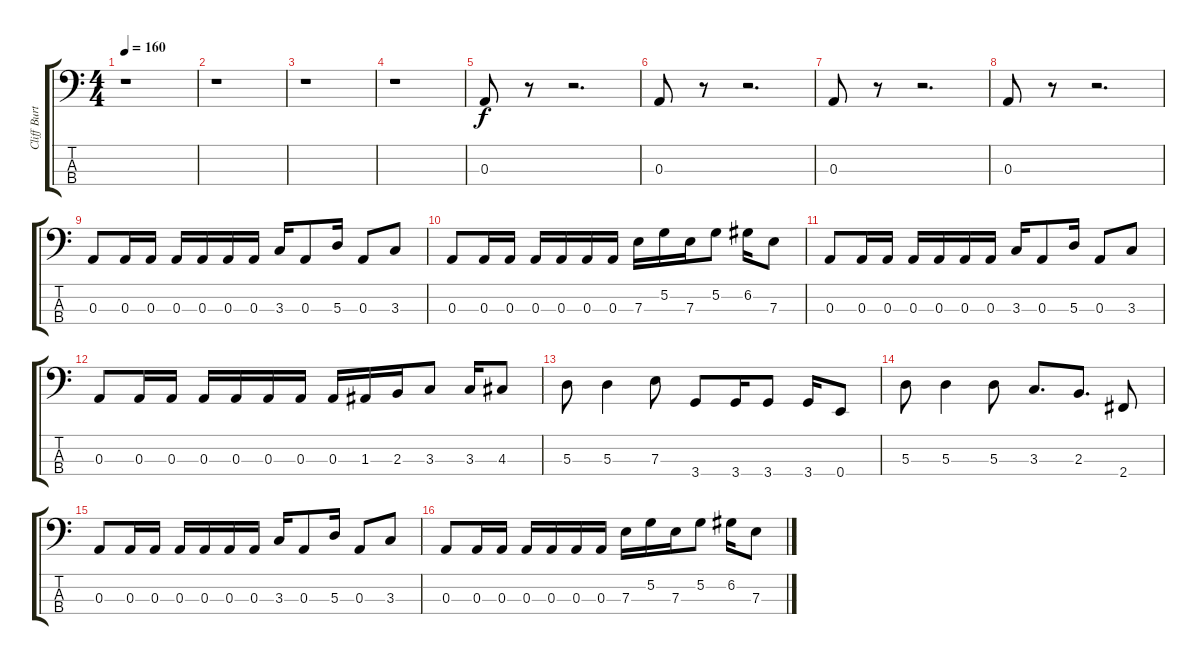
\track ("Cliff Burton" "Cliff Burt") {instrument electricbassfinger}
\staff {score tabs}
\tuning (G2 D2 A1 E1) {hide}
\ts (4 4)
\tempo 160
\clef f4
\ks c
r.1{dy f} |
r.1 |
r.1 |
r.1 |
0.3.8 r.8 r.2{d} |
0.3.8 r.8 r.2{d} |
0.3.8 r.8 r.2{d} |
0.3.8 r.8 r.2{d} |
0.3.8 0.3.16 0.3.16 0.3.16 0.3.16 0.3.16 0.3.16 3.3.16 0.3.8 5.3.16 0.3.8 3.3.8 |
0.3.8 0.3.16 0.3.16 0.3.16 0.3.16 0.3.16 0.3.16 7.3.16 5.2.16 7.3.16 5.2.8 6.2.16 7.3.8 |
0.3.8 0.3.16 0.3.16 0.3.16 0.3.16 0.3.16 0.3.16 3.3.16 0.3.8 5.3.16 0.3.8 3.3.8 |
0.3.8 0.3.16 0.3.16 0.3.16 0.3.16 0.3.16 0.3.16 0.3.16 1.3.16 2.3.16 3.3.8 3.3.16 4.3.8 |
5.3.8 5.3.4 7.3.8 3.4.8 3.4.16 3.4.8 3.4.16 0.4.8 |
5.3.8 5.3.4 5.3.8 3.3.8{d} 2.3.8{d} 2.4.8 |
0.3.8 0.3.16 0.3.16 0.3.16 0.3.16 0.3.16 0.3.16 3.3.16 0.3.8 5.3.16 0.3.8 3.3.8 |
0.3.8 0.3.16 0.3.16 0.3.16 0.3.16 0.3.16 0.3.16 7.3.16 5.2.16 7.3.16 5.2.8 6.2.16 7.3.8
